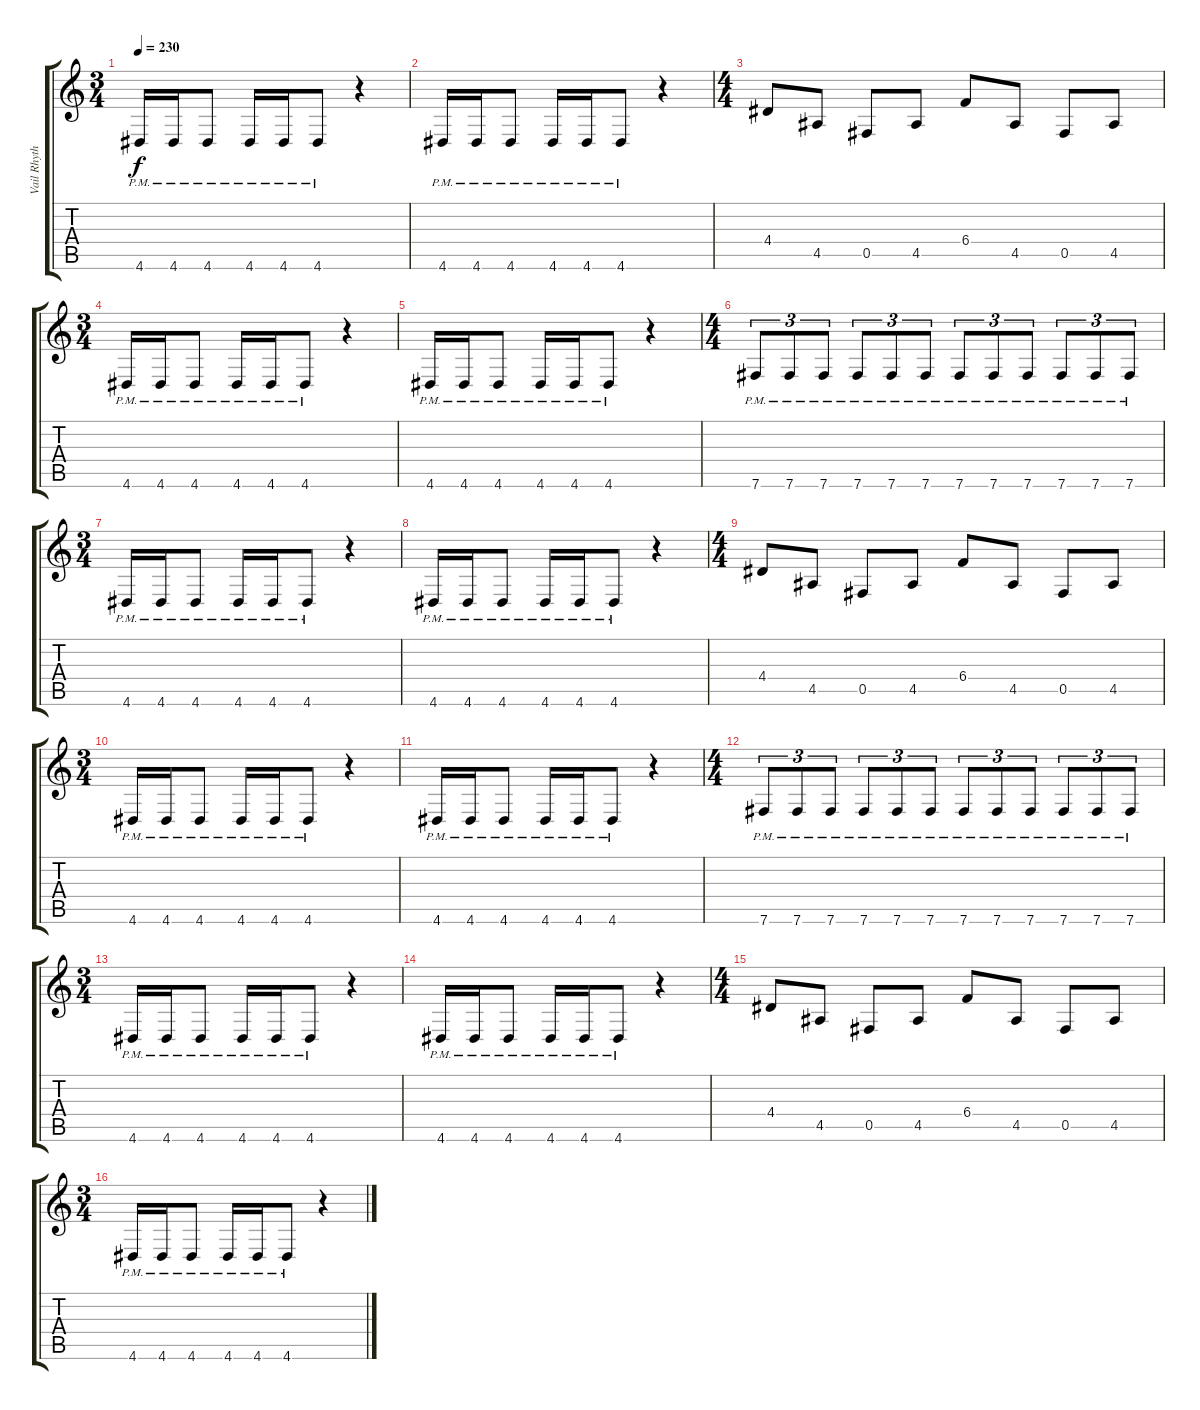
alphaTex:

\track ("Vail Rhythm" "Vail Rhyth") {instrument overdrivenguitar}
\staff {score tabs}
\tuning (Db4 Ab3 E3 B2 Gb2 B1) {hide}
\ts (3 4)
\tempo 230
\clef g2
\ks c
4.6{pm}.16{dy f} 4.6{pm}.16 4.6{pm}.8 4.6{pm}.16 4.6{pm}.16 4.6{pm}.8 r.4 |
4.6{pm}.16 4.6{pm}.16 4.6{pm}.8 4.6{pm}.16 4.6{pm}.16 4.6{pm}.8 r.4 |
\ts (4 4)
4.4.8 4.5.8 0.5.8 4.5.8 6.4.8 4.5.8 0.5.8 4.5.8 |
\ts (3 4)
4.6{pm}.16 4.6{pm}.16 4.6{pm}.8 4.6{pm}.16 4.6{pm}.16 4.6{pm}.8 r.4 |
4.6{pm}.16 4.6{pm}.16 4.6{pm}.8 4.6{pm}.16 4.6{pm}.16 4.6{pm}.8 r.4 |
\ts (4 4)
7.6{pm}.8{tu (3 2)} 7.6{pm}.8{tu (3 2)} 7.6{pm}.8{tu (3 2)} 7.6{pm}.8{tu (3 2)} 7.6{pm}.8{tu (3 2)} 7.6{pm}.8{tu (3 2)} 7.6{pm}.8{tu (3 2)} 7.6{pm}.8{tu (3 2)} 7.6{pm}.8{tu (3 2)} 7.6{pm}.8{tu (3 2)} 7.6{pm}.8{tu (3 2)} 7.6{pm}.8{tu (3 2)} |
\ts (3 4)
4.6{pm}.16 4.6{pm}.16 4.6{pm}.8 4.6{pm}.16 4.6{pm}.16 4.6{pm}.8 r.4 |
4.6{pm}.16 4.6{pm}.16 4.6{pm}.8 4.6{pm}.16 4.6{pm}.16 4.6{pm}.8 r.4 |
\ts (4 4)
4.4.8 4.5.8 0.5.8 4.5.8 6.4.8 4.5.8 0.5.8 4.5.8 |
\ts (3 4)
4.6{pm}.16 4.6{pm}.16 4.6{pm}.8 4.6{pm}.16 4.6{pm}.16 4.6{pm}.8 r.4 |
4.6{pm}.16 4.6{pm}.16 4.6{pm}.8 4.6{pm}.16 4.6{pm}.16 4.6{pm}.8 r.4 |
\ts (4 4)
7.6{pm}.8{tu (3 2)} 7.6{pm}.8{tu (3 2)} 7.6{pm}.8{tu (3 2)} 7.6{pm}.8{tu (3 2)} 7.6{pm}.8{tu (3 2)} 7.6{pm}.8{tu (3 2)} 7.6{pm}.8{tu (3 2)} 7.6{pm}.8{tu (3 2)} 7.6{pm}.8{tu (3 2)} 7.6{pm}.8{tu (3 2)} 7.6{pm}.8{tu (3 2)} 7.6{pm}.8{tu (3 2)} |
\ts (3 4)
4.6{pm}.16 4.6{pm}.16 4.6{pm}.8 4.6{pm}.16 4.6{pm}.16 4.6{pm}.8 r.4 |
4.6{pm}.16 4.6{pm}.16 4.6{pm}.8 4.6{pm}.16 4.6{pm}.16 4.6{pm}.8 r.4 |
\ts (4 4)
4.4.8 4.5.8 0.5.8 4.5.8 6.4.8 4.5.8 0.5.8 4.5.8 |
\ts (3 4)
4.6{pm}.16 4.6{pm}.16 4.6{pm}.8 4.6{pm}.16 4.6{pm}.16 4.6{pm}.8 r.4
